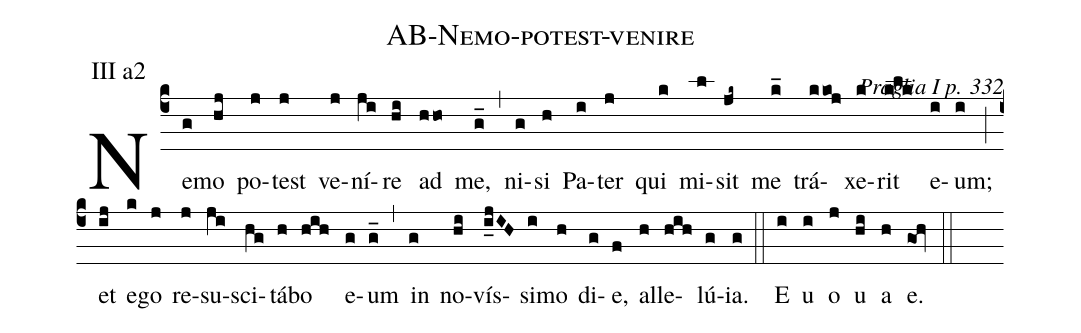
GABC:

name: AB-Nemo-potest-venire;
commentary: Praglia I p. 332;
annotation: III a2;
%%
(c4) Ne(g)mo(hj) po(j)test(j) ve(j)ní(ji)re(hi) ad(hho) me,(g_) (,) ni(g)si(h) Pa(i)ter(j) qui(k) mi(l)sit(jk~) me(k_) trá(kkoj)xe(k)rit(klk) e(i)um;(i) (;) et(ij) e(k)go(j) re(j)su(ji)sci(hg)tá(h)bo(hih) e(g)um(g_) (,) in(g) no(hi)vís(i_jIH)si(i)mo(h) di(g)e,(f) al(h)le(hih)lú(g)ia.(g) (::)
E(i) u(i) o(j) u(hi) a(h) e.(gOh) (::)
